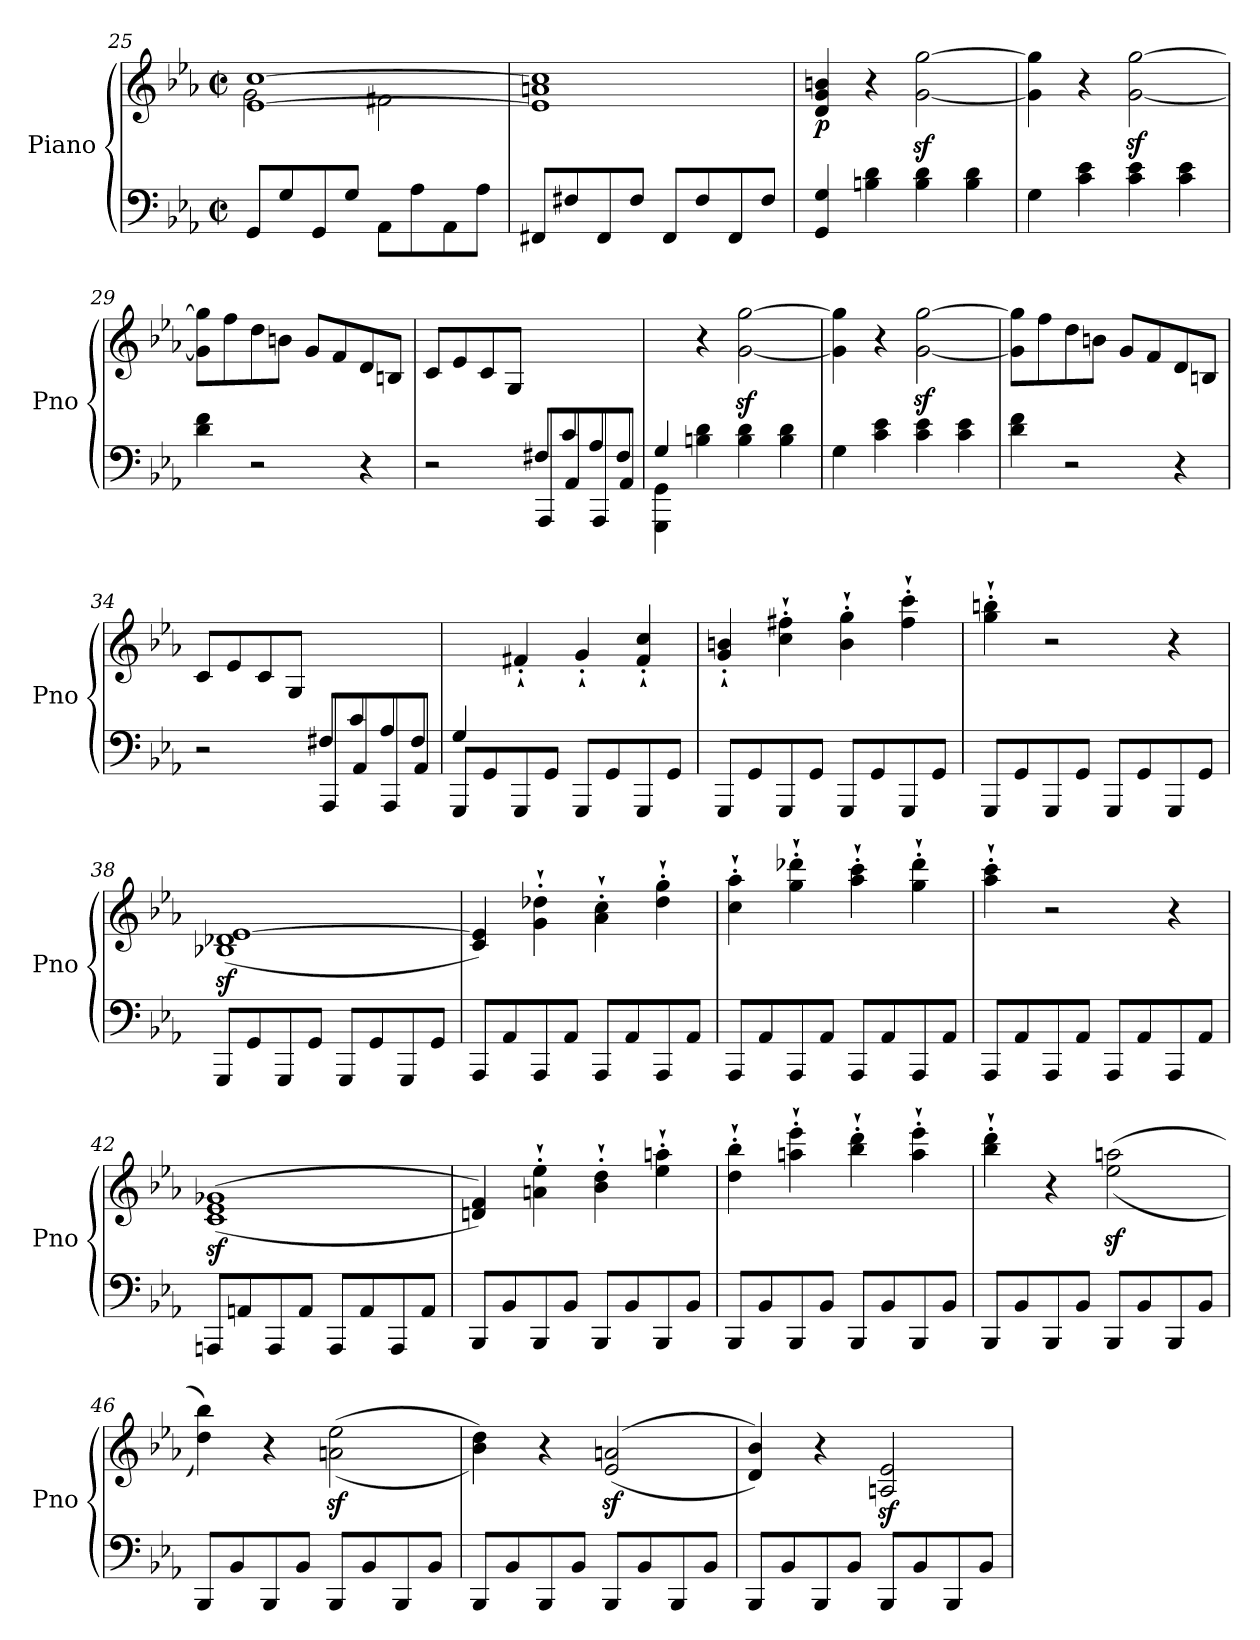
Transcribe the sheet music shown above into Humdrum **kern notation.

**kern	**kern	**dynam
*part1	*part1	*part1
*staff2	*staff1	*staff1/2
*I"Piano	*	*
*I'Pno	*	*
!!LO:LB:g=z
*clefF4	*clefG2	*
*k[b-e-a-]	*k[b-e-a-]	*
*E-:	*E-:	*
*M2/2	*M2/2	*
*met(c|)	*met(c|)	*
=25	=25	=25
*	*^	*
8GG/L	[>1e- [>1cc	2g\	.
8G/	.	.	.
8GG/	.	.	.
8G/J	.	.	.
8AA-\L	.	2f#X\	.
8A-\	.	.	.
8AA-\	.	.	.
8A-\J	.	.	.
!!LO:PB:g=z	!!
=26	=26	=26	=26
8FF#X/L	1e-] 1cc]	1an	.
8F#X/	.	.	.
8FF#/	.	.	.
8F#/J	.	.	.
8FF#/L	.	.	.
8F#/	.	.	.
8FF#/	.	.	.
8F#/J	.	.	.
*	*v	*v	*
=27	=27	=27
!	!	!LO:DY:b
4GG/ 4G/	4d/ 4g/ 4bn/	p
4Bn\ 4d\	4r	.
4B\ 4d\	[2g\z> [2gg\z>	.
4B\ 4d\	.	.
=28	=28	=28
4G\	4g\] 4gg\]	.
4c\ 4e-\	4r	.
4c\ 4e-\	[2g\z> [2gg\z>	.
4c\ 4e-\	.	.
=29	=29	=29
4d\ 4f\	8g\] 8gg\]L	.
.	8ff\	.
2r	8dd\	.
.	8bn\J	.
.	8g/L	.
.	8f/	.
4r	8d/	.
.	8Bn/J	.
=30	=30	=30
*^	*	*
2ryy	2r	8c/L	.
.	.	8e-/	.
.	.	8c/	.
.	.	8G/J	.
8F#X/L	8AAA-/L	2ryy	.
8c/	8AA-/	.	.
8A-/	8AAA-/	.	.
8F#/J	8AA-/J	.	.
!!LO:LB:g=z
=31	=31	=31	=31
4G/	4GGG\ 4GG\	4ryy	.
2.ryy	4Bn\ 4d\	4r	.
.	4B\ 4d\	[2g\z> [2gg\z>	.
.	4B\ 4d\	.	.
*v	*v	*	*
=32	=32	=32
4G\	4g\] 4gg\]	.
4c\ 4e-\	4r	.
4c\ 4e-\	[2g\z> [2gg\z>	.
4c\ 4e-\	.	.
=33	=33	=33
4d\ 4f\	8g\] 8gg\]L	.
.	8ff\	.
2r	8dd\	.
.	8bn\J	.
.	8g/L	.
.	8f/	.
4r	8d/	.
.	8Bn/J	.
=34	=34	=34
*^	*	*
2ryy	2r	8c/L	.
.	.	8e-/	.
.	.	8c/	.
.	.	8G/J	.
8F#X/L	8AAA-/L	2ryy	.
8c/	8AA-/	.	.
8A-/	8AAA-/	.	.
8F#/J	8AA-/J	.	.
=35	=35	=35	=35
4G/	8GGG/L	4ryy	.
.	8GG/	.	.
2.ryy	8GGG/	4f#X'<`</	.
.	8GG/J	.	.
.	8GGG/L	4g'<`</	.
.	8GG/	.	.
.	8GGG/	4f#/'<`< 4cc/'<`<	.
.	8GG/J	.	.
*v	*v	*	*
!!LO:PB:g=z
=36	=36	=36
8GGG/L	4g/'<`< 4bn/'<`<	.
8GG/	.	.
8GGG/	4cc\'>`> 4ff#X\'>`>	.
8GG/J	.	.
8GGG/L	4b\'>`> 4gg\'>`>	.
8GG/	.	.
8GGG/	4ff#\'>`> 4ccc\'>`>	.
8GG/J	.	.
=37	=37	=37
8GGG/L	4gg\'>`> 4bbn\'>`>	.
8GG/	.	.
8GGG/	2r	.
8GG/J	.	.
8GGG/L	.	.
8GG/	.	.
8GGG/	4r	.
8GG/J	.	.
=38	=38	=38
8GGG/L	(>1B-Xz< 1d-Xz< [1e-z<	.
8GG/	.	.
8GGG/	.	.
8GG/J	.	.
8GGG/L	.	.
8GG/	.	.
8GGG/	.	.
8GG/J	.	.
=39	=39	=39
8AAA-/L	4c/ 4e-/])	.
8AA-/	.	.
8AAA-/	4g\'>`> 4dd-X\'>`>	.
8AA-/J	.	.
8AAA-/L	4a-\'>`> 4cc\'>`>	.
8AA-/	.	.
8AAA-/	4dd-\'>`> 4gg\'>`>	.
8AA-/J	.	.
!!LO:LB:g=z
=40	=40	=40
8AAA-/L	4cc\'>`> 4aa-\'>`>	.
8AA-/	.	.
8AAA-/	4gg\'>`> 4ddd-X\'>`>	.
8AA-/J	.	.
8AAA-/L	4aa-\'>`> 4ccc\'>`>	.
8AA-/	.	.
8AAA-/	4gg\'>`> 4ddd-\'>`>	.
8AA-/J	.	.
!!LO:LB:g=z
=41	=41	=41
8AAA-/L	4aa-\'>`> 4ccc\'>`>	.
8AA-/	.	.
8AAA-/	2r	.
8AA-/J	.	.
8AAA-/L	.	.
8AA-/	.	.
8AAA-/	4r	.
8AA-/J	.	.
=42	=42	=42
8AAAn/L	(>(<1cz< 1e-z< 1g-Xz<	.
8AAn/	.	.
8AAA/	.	.
8AA/J	.	.
8AAA/L	.	.
8AA/	.	.
8AAA/	.	.
8AA/J	.	.
=43	=43	=43
8BBB-/L	4dn/ 4f/))	.
8BB-/	.	.
8BBB-/	4an\'>`> 4ee-\'>`>	.
8BB-/J	.	.
8BBB-/L	4b-\'>`> 4dd\'>`>	.
8BB-/	.	.
8BBB-/	4ee-\'>`> 4aan\'>`>	.
8BB-/J	.	.
=44	=44	=44
8BBB-/L	4dd\'>`> 4bb-\'>`>	.
8BB-/	.	.
8BBB-/	4aan\'>`> 4eee-\'>`>	.
8BB-/J	.	.
8BBB-/L	4bb-\'>`> 4ddd\'>`>	.
8BB-/	.	.
8BBB-/	4aa\'>`> 4eee-\'>`>	.
8BB-/J	.	.
!!LO:LB:g=z
=45	=45	=45
8BBB-/L	4bb-\'>`> 4ddd\'>`>	.
8BB-/	.	.
8BBB-/	4r	.
8BB-/J	.	.
8BBB-/L	(>(>2ee-\z< 2aan\z<	.
8BB-/	.	.
8BBB-/	.	.
8BB-/J	.	.
!!LO:LB:g=z
=46	=46	=46
8BBB-/L	4dd\ 4bb-\))	.
8BB-/	.	.
8BBB-/	4r	.
8BB-/J	.	.
8BBB-/L	(>(>2an\z< 2ee-\z<	.
8BB-/	.	.
8BBB-/	.	.
8BB-/J	.	.
=47	=47	=47
8BBB-/L	4b-\ 4dd\))	.
8BB-/	.	.
8BBB-/	4r	.
8BB-/J	.	.
8BBB-/L	(>(<2e-/z< 2an/z<	.
8BB-/	.	.
8BBB-/	.	.
8BB-/J	.	.
=48	=48	=48
8BBB-/L	4d/ 4b-/))	.
8BB-/	.	.
8BBB-/	4r	.
8BB-/J	.	.
8BBB-/L	2An/z< 2e-/z<	.
8BB-/	.	.
8BBB-/	.	.
8BB-/J	.	.
=	=	=
*-	*-	*-
